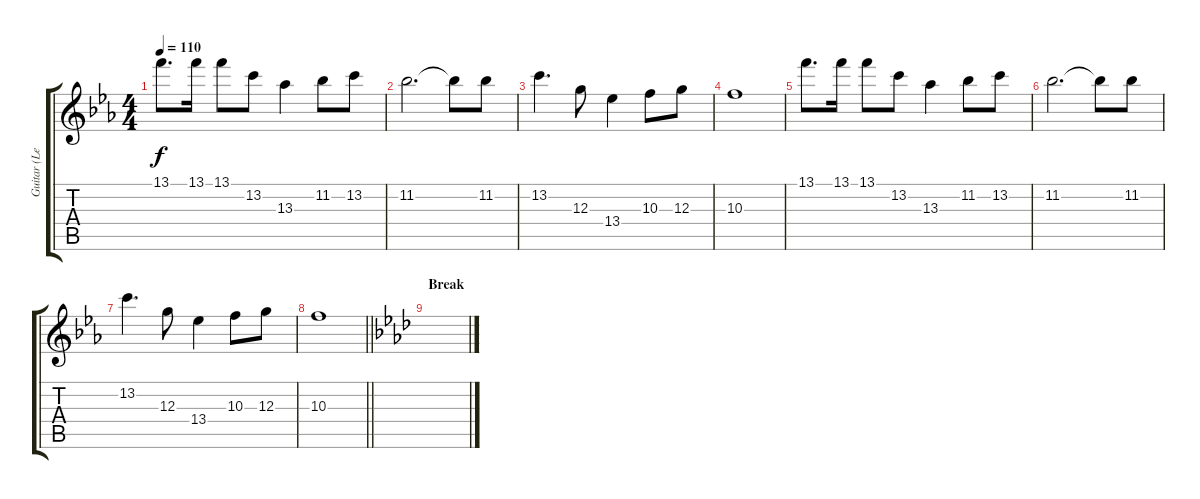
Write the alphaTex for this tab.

\track ("Guitar (Lead)" "Guitar (Le") {instrument overdrivenguitar}
\staff {score tabs}
\tuning (E4 B3 G3 D3 A2 E2) {hide}
\ts (4 4)
\tempo 110
\clef g2
\ks cminor
13.1.8{d dy f} 13.1.16 13.1.8 13.2.8 13.3.4 11.2.8 13.2.8 |
11.2.2{d} 11.2{t}.8 11.2.8 |
13.2.4{d} 12.3.8 13.4.4 10.3.8 12.3.8 |
10.3.1 |
13.1.8{d} 13.1.16 13.1.8 13.2.8 13.3.4 11.2.8 13.2.8 |
11.2.2{d} 11.2{t}.8 11.2.8 |
13.2.4{d} 12.3.8 13.4.4 10.3.8 12.3.8 |
\barLineRight lightlight
10.3.1 |
\section ("" "Break")
\ks fminor
